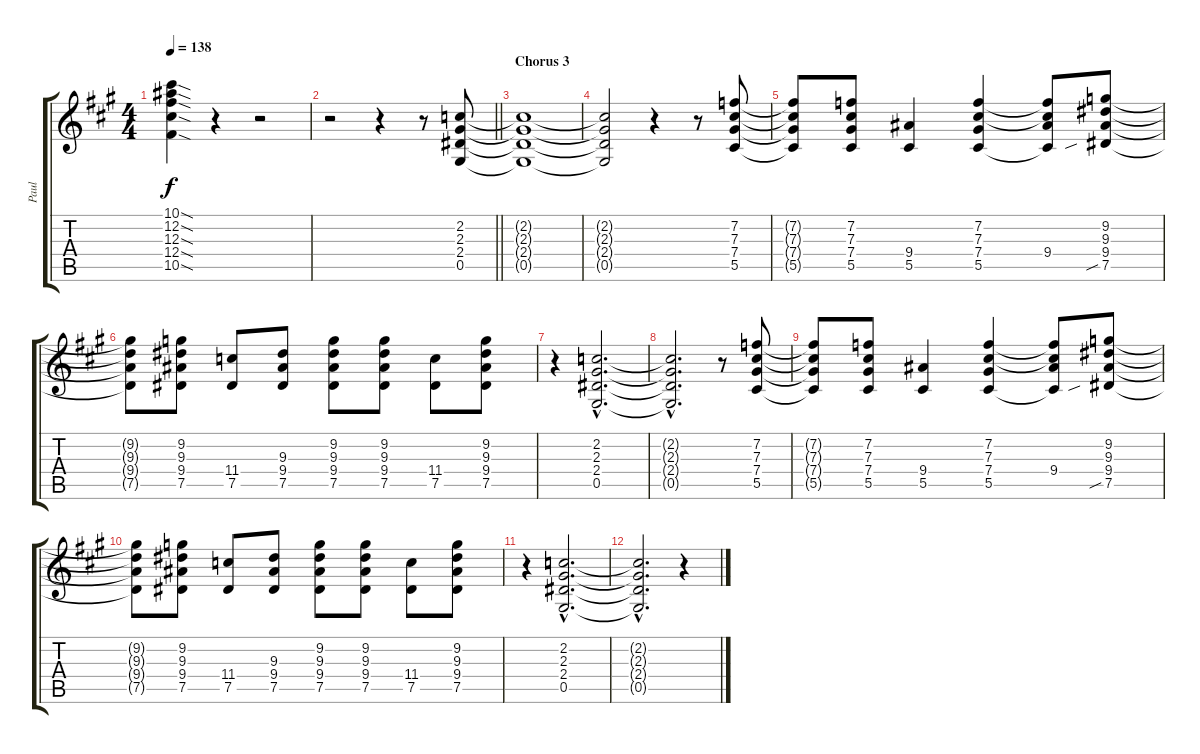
\track ("Paul" "Paul") {instrument overdrivenguitar}
\staff {score tabs}
\tuning (Eb4 Bb3 Gb3 Db3 Ab2 Eb2) {hide}
\ts (4 4)
\tempo 138
\clef g2
\ks a
(10.1{sod} 12.2{sod} 12.3{sod} 12.4{sod} 10.5{sod}).4{dy f} r.4 r.2 |
\barLineRight lightlight
r.2 r.4 r.8 (2.2 2.3 2.4 0.5).8 |
\section ("" "Chorus 3")
(2.2{t} 2.3{t} 2.4{t} 0.5{t}).1 |
(2.2{t} 2.3{t} 2.4{t} 0.5{t}).2 r.4 r.8 (7.2 7.3 7.4 5.5).8 |
(7.2{t} 7.3{t} 7.4{t} 5.5{t}).8 (7.2 7.3 7.4 5.5).8 (9.4 5.5).4 (7.2 7.3 7.4 5.5).4 (7.2{t} 7.3{t} 9.4 5.5{t}).8 (9.2 9.3 9.4 7.5{sib}).8 |
(9.2{t} 9.3{t} 9.4{t} 7.5{t}).8 (9.2 9.3 9.4 7.5).8 (11.4 7.5).8 (9.3 9.4 7.5).8 (9.2 9.3 9.4 7.5).8 (9.2 9.3 9.4 7.5).8 (11.4 7.5).8 (9.2 9.3 9.4 7.5).8 |
r.4 (2.2{hac} 2.3{hac} 2.4{hac} 0.5{hac}).2{d} |
(2.2{hac t} 2.3{hac t} 2.4{hac t} 0.5{hac t}).2{d} r.8 (7.2 7.3 7.4 5.5).8 |
(7.2{t} 7.3{t} 7.4{t} 5.5{t}).8 (7.2 7.3 7.4 5.5).8 (9.4 5.5).4 (7.2 7.3 7.4 5.5).4 (7.2{t} 7.3{t} 9.4 5.5{t}).8 (9.2 9.3 9.4 7.5{sib}).8 |
(9.2{t} 9.3{t} 9.4{t} 7.5{t}).8 (9.2 9.3 9.4 7.5).8 (11.4 7.5).8 (9.3 9.4 7.5).8 (9.2 9.3 9.4 7.5).8 (9.2 9.3 9.4 7.5).8 (11.4 7.5).8 (9.2 9.3 9.4 7.5).8 |
r.4 (2.2{hac} 2.3{hac} 2.4{hac} 0.5{hac}).2{d} |
(2.2{hac t} 2.3{hac t} 2.4{hac t} 0.5{hac t}).2{d} r.4
